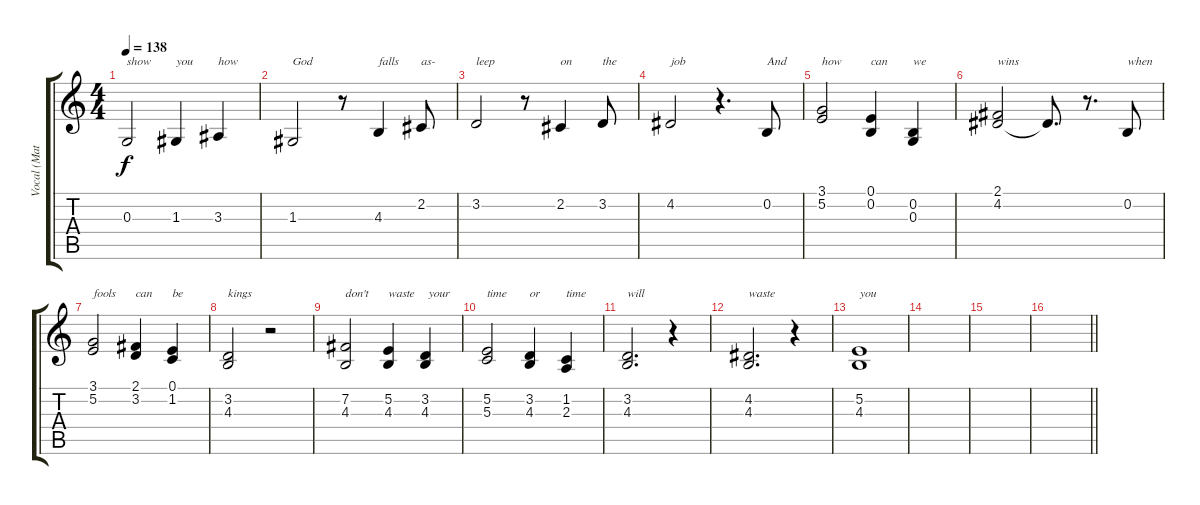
\track ("Vocal (Matt,Chris y Morgan)" "Vocal (Mat") {instrument flute}
\staff {score tabs}
\tuning (E4 B3 G3 D3 A2 E2) {hide}
\ts (4 4)
\tempo 138
\clef g2
\ks c
0.3.2{txt "show" dy f} 1.3.4{txt "you"} 3.3.4{txt "how"} |
1.3.2{txt "God"} r.8 4.3.4{txt "falls"} 2.2.8{txt "as-"} |
3.2.2{txt "leep"} r.8 2.2.4{txt "on"} 3.2.8{txt "the"} |
4.2.2{txt "job"} r.4{d} 0.2.8{txt "And"} |
(3.1 5.2).2{txt "how"} (0.1 0.2).4{txt "can"} (0.2 0.3).4{txt "we"} |
(2.1 4.2).2{txt "wins"} 4.2{t}.8{d} r.8{d} 0.2.8{txt "when"} |
(3.1 5.2).2{txt "fools"} (2.1 3.2).4{txt "can"} (0.1 1.2).4{txt "be"} |
(3.2 4.3).2{txt "kings"} r.2 |
(7.2 4.3).2{txt "don't"} (5.2 4.3).4{txt "waste"} (3.2 4.3).4{txt " your"} |
(5.2 5.3).2{txt "time"} (3.2 4.3).4{txt "or"} (1.2 2.3).4{txt "time"} |
(3.2 4.3).2{d txt "will"} r.4 |
(4.2 4.3).2{d txt "waste"} r.4 |
(5.2 4.3).1{txt "you"} |
|
|
\barLineRight lightlight
